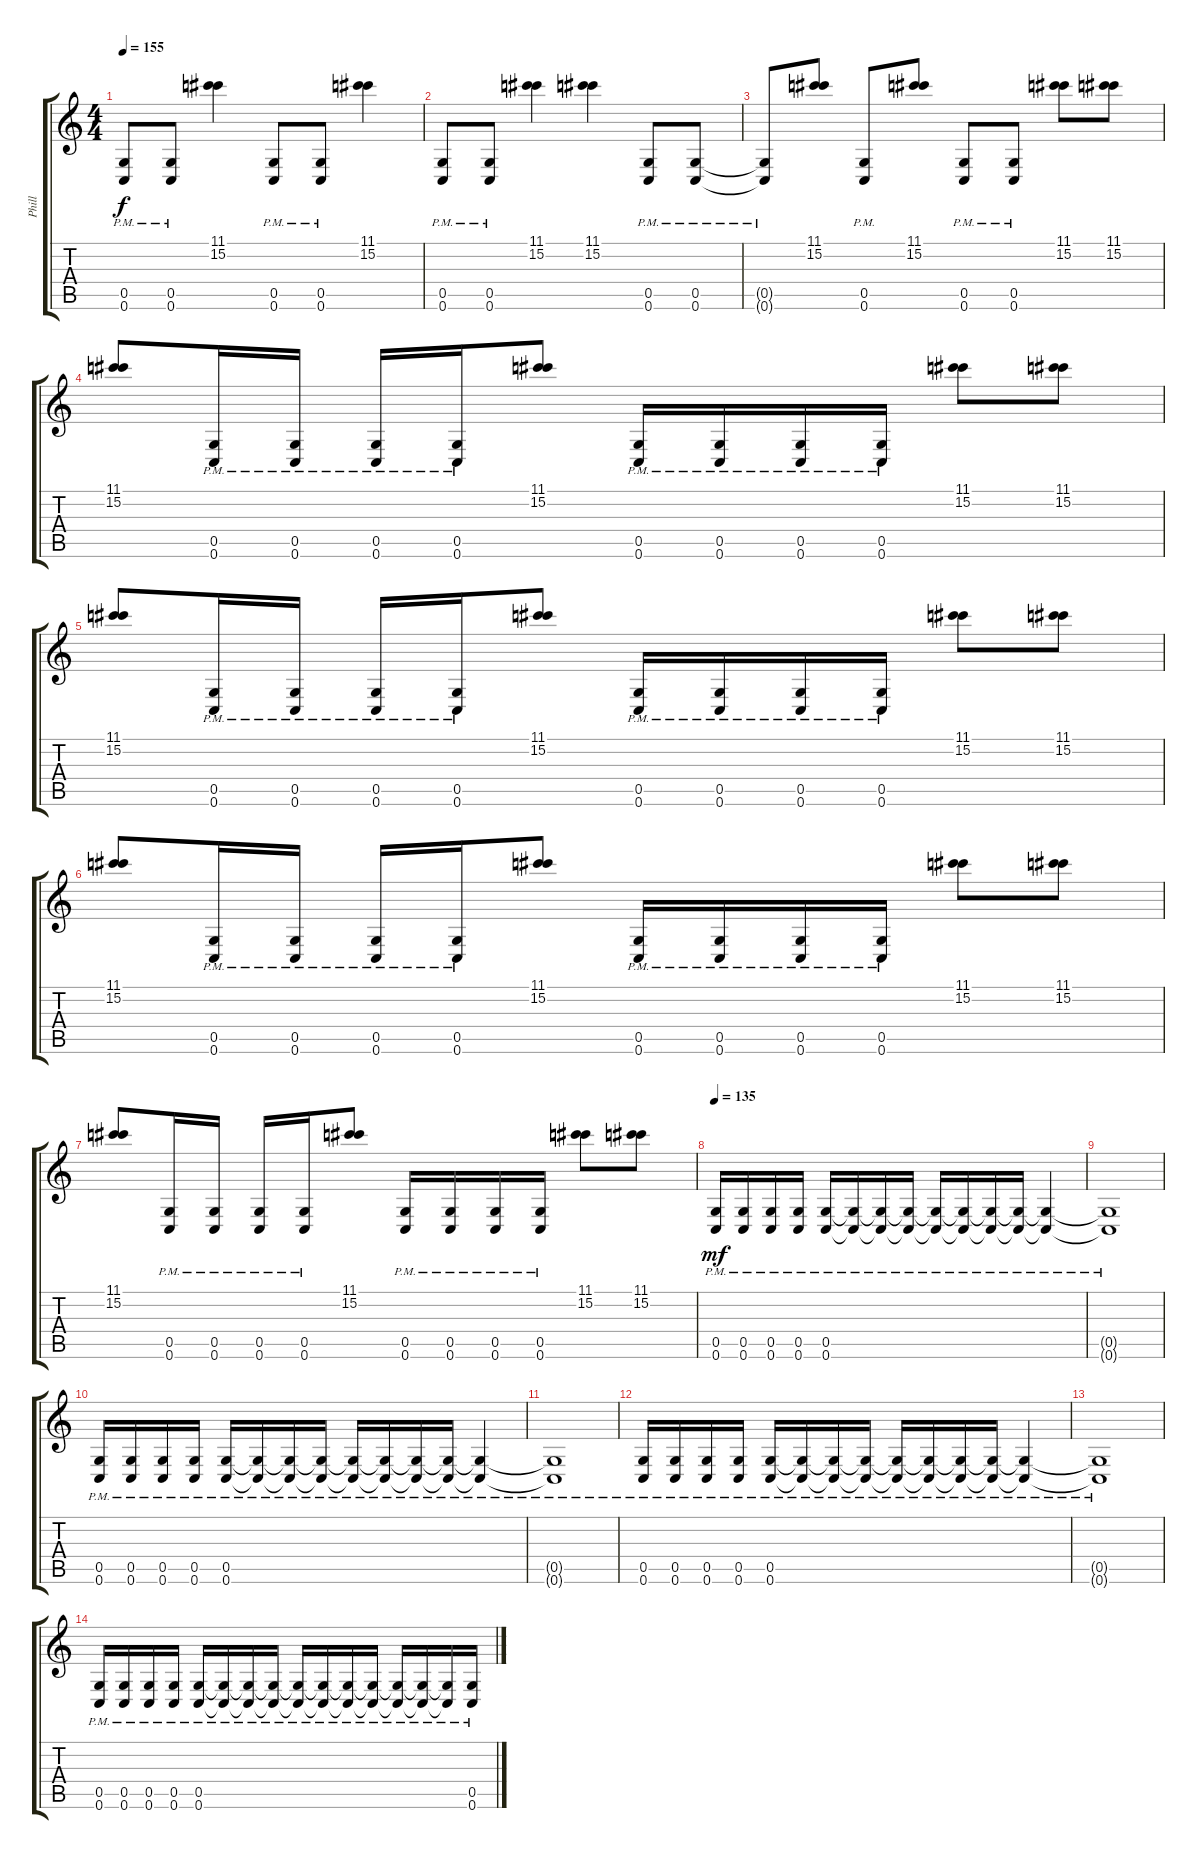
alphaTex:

\track ("Phill" "Phill") {instrument distortionguitar}
\staff {score tabs}
\tuning (D4 A3 F3 C3 G2 C2) {hide}
\ts (4 4)
\tempo 155
\clef g2
\ks c
(0.5{pm t} 0.6{pm t}).8{dy f} (0.5{pm} 0.6{pm}).8 (11.1 15.2).4 (0.5{pm} 0.6{pm}).8 (0.5{pm} 0.6{pm}).8 (11.1 15.2).4 |
(0.5{pm} 0.6{pm}).8 (0.5{pm} 0.6{pm}).8 (11.1 15.2).4 (11.1 15.2).4 (0.5{pm} 0.6{pm}).8 (0.5{pm} 0.6{pm}).8 |
(0.5{pm t} 0.6{pm t}).8 (11.1 15.2).8 (0.5{pm} 0.6{pm}).8 (11.1 15.2).8 (0.5{pm} 0.6{pm}).8 (0.5{pm} 0.6{pm}).8 (11.1 15.2).8 (11.1 15.2).8 |
(11.1 15.2).8 (0.5{pm} 0.6{pm}).16 (0.5{pm} 0.6{pm}).16 (0.5{pm} 0.6{pm}).16 (0.5{pm} 0.6{pm}).16 (11.1 15.2).8 (0.5{pm} 0.6{pm}).16 (0.5{pm} 0.6{pm}).16 (0.5{pm} 0.6{pm}).16 (0.5{pm} 0.6{pm}).16 (11.1 15.2).8 (11.1 15.2).8 |
(11.1 15.2).8 (0.5{pm} 0.6{pm}).16 (0.5{pm} 0.6{pm}).16 (0.5{pm} 0.6{pm}).16 (0.5{pm} 0.6{pm}).16 (11.1 15.2).8 (0.5{pm} 0.6{pm}).16 (0.5{pm} 0.6{pm}).16 (0.5{pm} 0.6{pm}).16 (0.5{pm} 0.6{pm}).16 (11.1 15.2).8 (11.1 15.2).8 |
(11.1 15.2).8 (0.5{pm} 0.6{pm}).16 (0.5{pm} 0.6{pm}).16 (0.5{pm} 0.6{pm}).16 (0.5{pm} 0.6{pm}).16 (11.1 15.2).8 (0.5{pm} 0.6{pm}).16 (0.5{pm} 0.6{pm}).16 (0.5{pm} 0.6{pm}).16 (0.5{pm} 0.6{pm}).16 (11.1 15.2).8 (11.1 15.2).8 |
(11.1 15.2).8 (0.5{pm} 0.6{pm}).16 (0.5{pm} 0.6{pm}).16 (0.5{pm} 0.6{pm}).16 (0.5{pm} 0.6{pm}).16 (11.1 15.2).8 (0.5{pm} 0.6{pm}).16 (0.5{pm} 0.6{pm}).16 (0.5{pm} 0.6{pm}).16 (0.5{pm} 0.6{pm}).16 (11.1 15.2).8 (11.1 15.2).8 |
\tempo 135
(0.5{pm} 0.6{pm}).16{dy mf} (0.5{pm} 0.6{pm}).16 (0.5{pm} 0.6{pm}).16 (0.5{pm} 0.6{pm}).16 (0.5{pm} 0.6{pm}).16 (0.5{pm t} 0.6{pm t}).16 (0.5{pm t} 0.6{pm t}).16 (0.5{pm t} 0.6{pm t}).16 (0.5{pm t} 0.6{pm t}).16 (0.5{pm t} 0.6{pm t}).16 (0.5{pm t} 0.6{pm t}).16 (0.5{pm t} 0.6{pm t}).16 (0.5{pm t} 0.6{pm t}).4 |
(0.5{pm t} 0.6{pm t}).1 |
(0.5{pm} 0.6{pm}).16 (0.5{pm} 0.6{pm}).16 (0.5{pm} 0.6{pm}).16 (0.5{pm} 0.6{pm}).16 (0.5{pm} 0.6{pm}).16 (0.5{pm t} 0.6{pm t}).16 (0.5{pm t} 0.6{pm t}).16 (0.5{pm t} 0.6{pm t}).16 (0.5{pm t} 0.6{pm t}).16 (0.5{pm t} 0.6{pm t}).16 (0.5{pm t} 0.6{pm t}).16 (0.5{pm t} 0.6{pm t}).16 (0.5{pm t} 0.6{pm t}).4 |
(0.5{pm t} 0.6{pm t}).1 |
(0.5{pm} 0.6{pm}).16 (0.5{pm} 0.6{pm}).16 (0.5{pm} 0.6{pm}).16 (0.5{pm} 0.6{pm}).16 (0.5{pm} 0.6{pm}).16 (0.5{pm t} 0.6{pm t}).16 (0.5{pm t} 0.6{pm t}).16 (0.5{pm t} 0.6{pm t}).16 (0.5{pm t} 0.6{pm t}).16 (0.5{pm t} 0.6{pm t}).16 (0.5{pm t} 0.6{pm t}).16 (0.5{pm t} 0.6{pm t}).16 (0.5{pm t} 0.6{pm t}).4 |
(0.5{pm t} 0.6{pm t}).1 |
(0.5{pm} 0.6{pm}).16 (0.5{pm} 0.6{pm}).16 (0.5{pm} 0.6{pm}).16 (0.5{pm} 0.6{pm}).16 (0.5{pm} 0.6{pm}).16 (0.5{pm t} 0.6{pm t}).16 (0.5{pm t} 0.6{pm t}).16 (0.5{pm t} 0.6{pm t}).16 (0.5{pm t} 0.6{pm t}).16 (0.5{pm t} 0.6{pm t}).16 (0.5{pm t} 0.6{pm t}).16 (0.5{pm t} 0.6{pm t}).16 (0.5{pm t} 0.6{pm t}).16 (0.5{pm t} 0.6{pm t}).16 (0.5{pm t} 0.6{pm t}).16 (0.5 0.6{pm}).16
